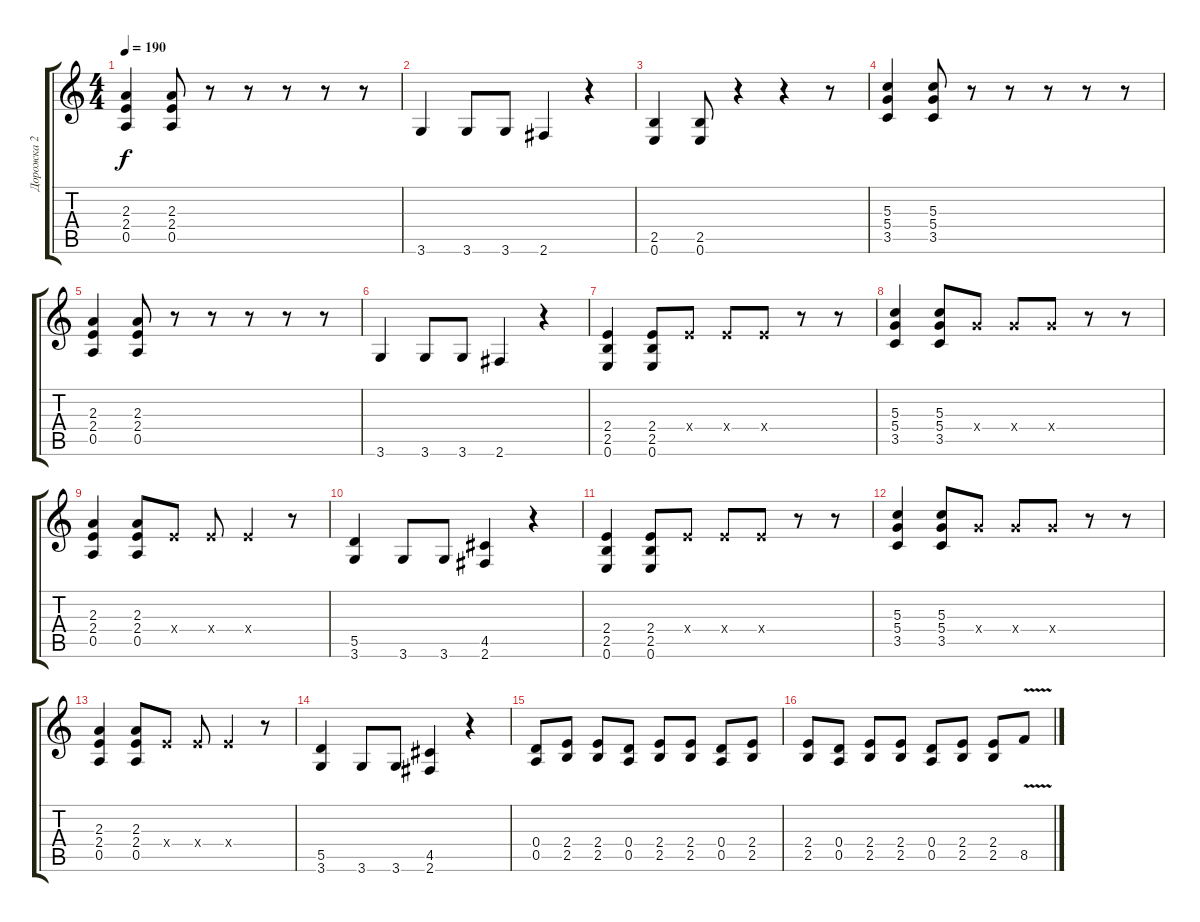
\track ("Дорожка 2" "Дорожка 2") {instrument distortionguitar}
\staff {score tabs}
\tuning (E4 B3 G3 D3 A2 E2) {hide}
\ts (4 4)
\tempo 190
\clef g2
\ks c
(2.3 2.4 0.5).4{dy f} (2.3 2.4 0.5).8 r.8 r.8 r.8 r.8 r.8 |
3.6.4 3.6.8 3.6.8 2.6.4 r.4 |
(2.5 0.6).4 (2.5 0.6).8 r.4 r.4 r.8 |
(5.3 5.4 3.5).4 (5.3 5.4 3.5).8 r.8 r.8 r.8 r.8 r.8 |
(2.3 2.4 0.5).4 (2.3 2.4 0.5).8 r.8 r.8 r.8 r.8 r.8 |
3.6.4 3.6.8 3.6.8 2.6.4 r.4 |
(2.4 2.5 0.6).4 (2.4 2.5 0.6).8 2.4{x}.8 2.4{x}.8 2.4{x}.8 r.8 r.8 |
(5.3 5.4 3.5).4 (5.3 5.4 3.5).8 5.4{x}.8 5.4{x}.8 5.4{x}.8 r.8 r.8 |
(2.3 2.4 0.5).4 (2.3 2.4 0.5).8 2.4{x}.8 2.4{x}.8 2.4{x}.4 r.8 |
(5.5 3.6).4 3.6.8 3.6.8 (4.5 2.6).4 r.4 |
(2.4 2.5 0.6).4 (2.4 2.5 0.6).8 2.4{x}.8 2.4{x}.8 2.4{x}.8 r.8 r.8 |
(5.3 5.4 3.5).4 (5.3 5.4 3.5).8 5.4{x}.8 5.4{x}.8 5.4{x}.8 r.8 r.8 |
(2.3 2.4 0.5).4 (2.3 2.4 0.5).8 2.4{x}.8 2.4{x}.8 2.4{x}.4 r.8 |
(5.5 3.6).4 3.6.8 3.6.8 (4.5 2.6).4 r.4 |
(0.4 0.5).8 (2.4 2.5).8 (2.4 2.5).8 (0.4 0.5).8 (2.4 2.5).8 (2.4 2.5).8 (0.4 0.5).8 (2.4 2.5).8 |
(2.4 2.5).8 (0.4 0.5).8 (2.4 2.5).8 (2.4 2.5).8 (0.4 0.5).8 (2.4 2.5).8 (2.4 2.5).8 8.5{v}.8
